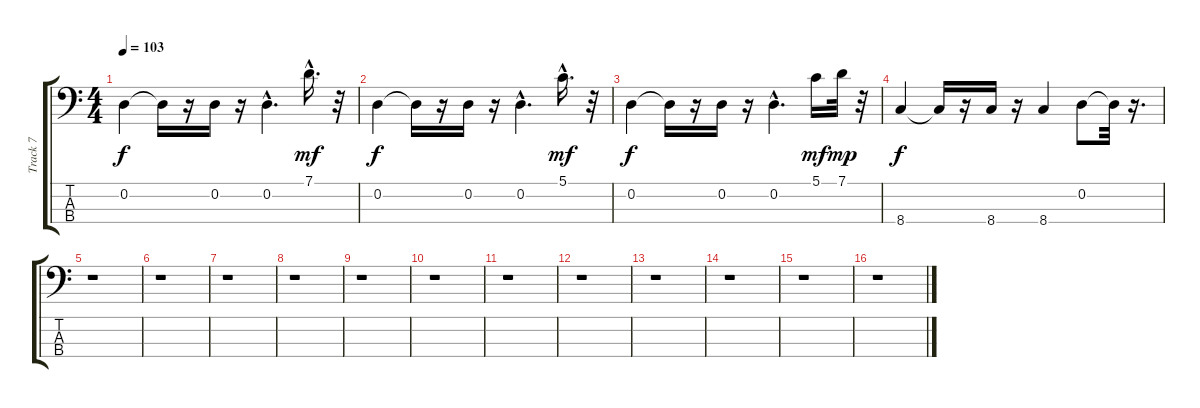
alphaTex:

\track ("Track 7" "Track 7") {instrument fretlessbass}
\staff {score tabs}
\tuning (G2 D2 A1 E1) {hide}
\ts (4 4)
\tempo 103
\clef f4
\ks c
0.2.4{dy f} 0.2{t}.16 r.16 0.2.16 r.16 0.2{hac}.4{d} 7.1{hac}.16{d dy mf} r.32 |
0.2.4{dy f} 0.2{t}.16 r.16 0.2.16 r.16 0.2{hac}.4{d} 5.1{hac}.16{d dy mf} r.32 |
0.2.4{dy f} 0.2{t}.16 r.16 0.2.16 r.16 0.2{hac}.4{d} 5.1.16{dy mf} 7.1.32{dy mp} r.32 |
8.4.4{dy f} 8.4{t}.16 r.16 8.4.16 r.16 8.4.4 0.2.8 0.2{t}.32 r.16{d} |
r.1 |
r.1 |
r.1 |
r.1 |
r.1 |
r.1 |
r.1 |
r.1 |
r.1 |
r.1 |
r.1 |
r.1
